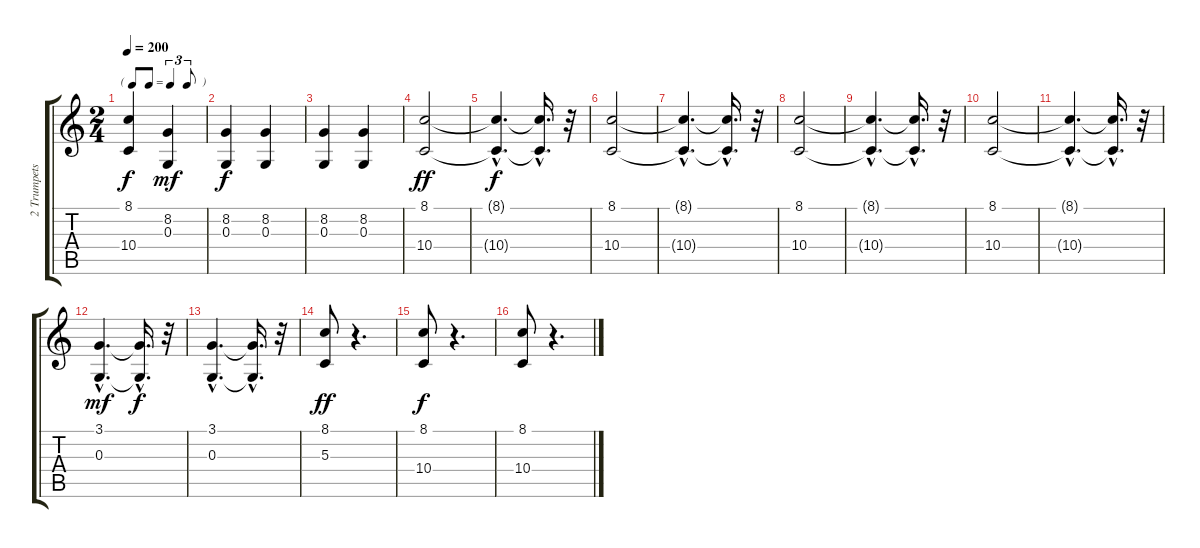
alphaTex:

\track ("2 Trumpets in C" "2 Trumpets") {instrument trumpet}
\staff {score tabs}
\tuning (E4 B3 G3 D3 A2 E2) {hide}
\ts (2 4)
\tf triplet8th
\tempo 200
\clef g2
\ks c
(8.1 10.4).4{dy f} (8.2 0.3).4{dy mf} |
(8.2 0.3).4{dy f} (8.2 0.3).4 |
(8.2 0.3).4 (8.2 0.3).4 |
(8.1 10.4).2{dy ff} |
(8.1{hac t} 10.4{hac t}).4{d dy f} (8.1{hac t} 10.4{hac t}).16{d} r.32 |
(8.1 10.4).2 |
(8.1{hac t} 10.4{hac t}).4{d} (8.1{hac t} 10.4{hac t}).16{d} r.32 |
(8.1 10.4).2 |
(8.1{hac t} 10.4{hac t}).4{d} (8.1{hac t} 10.4{hac t}).16{d} r.32 |
(8.1 10.4).2 |
(8.1{hac t} 10.4{hac t}).4{d} (8.1{hac t} 10.4{hac t}).16{d} r.32 |
(3.1{hac} 0.3{hac}).4{d dy mf} (3.1{hac t} 0.3{hac t}).16{d dy f} r.32 |
(3.1{hac} 0.3{hac}).4{d} (3.1{hac t} 0.3{hac t}).16{d} r.32 |
(8.1 5.3).8{dy ff} r.4{d} |
(8.1 10.4).8{dy f} r.4{d} |
(8.1 10.4).8 r.4{d}
